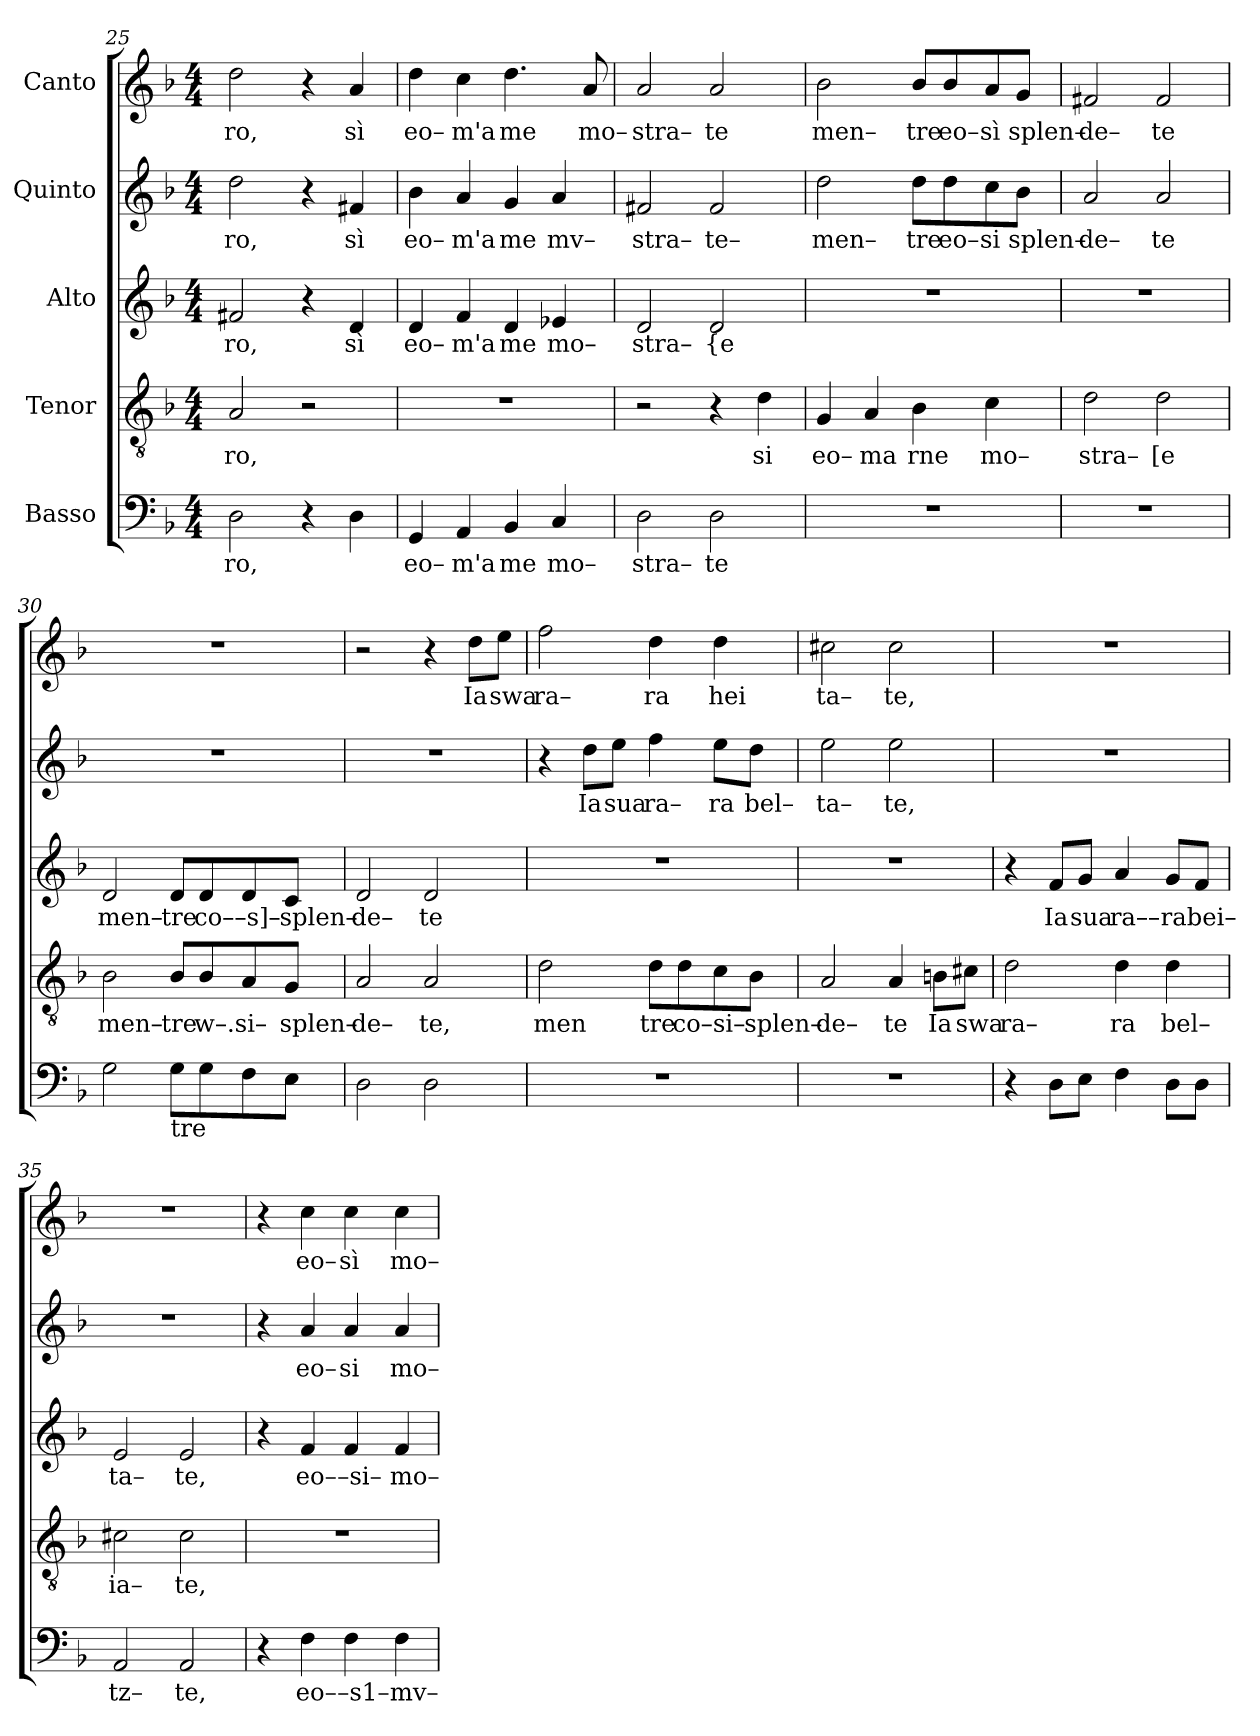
**kern	**text	**kern	**text	**kern	**text	**kern	**text	**kern	**text
*part5	*part5	*part4	*part4	*part3	*part3	*part2	*part2	*part1	*part1
*staff5	*staff5	*staff4	*staff4	*staff3	*staff3	*staff2	*staff2	*staff1	*staff1
*I"Basso	*	*I"Tenor	*	*I"Alto	*	*I"Quinto	*	*I"Canto	*
*clefF4	*	*clefGv2	*	*clefG2	*	*clefG2	*	*clefG2	*
*k[b-]	*	*k[b-]	*	*k[b-]	*	*k[b-]	*	*k[b-]	*
*F:	*	*F:	*	*F:	*	*F:	*	*F:	*
*M4/4	*	*M4/4	*	*M4/4	*	*M4/4	*	*M4/4	*
=25	=25	=25	=25	=25	=25	=25	=25	=25	=25
!	!LO:LY:b	!	!LO:LY:b	!	!LO:LY:b	!	!LO:LY:b	!	!LO:LY:b
2D\	ro,	2A/	ro,	2f#X/	ro,	2dd\	ro,	2dd\	ro,
4r	.	2r	.	4r	.	4r	.	4r	.
!	!	!	!	!	!LO:LY:b	!	!LO:LY:b	!	!LO:LY:b
4D\	.	.	.	4d/	sì	4f#X/	sì	4a/	sì
=26	=26	=26	=26	=26	=26	=26	=26	=26	=26
!	!LO:LY:b	!	!	!	!LO:LY:b	!	!LO:LY:b	!	!LO:LY:b
4GG/	eo–	1r	.	4d/	eo–	4b-\	eo–	4dd\	eo–
!	!LO:LY:b	!	!	!	!LO:LY:b	!	!LO:LY:b	!	!LO:LY:b
4AA/	m'a	.	.	4f/	m'a	4a/	m'a	4cc\	m'a
!	!LO:LY:b	!	!	!	!LO:LY:b	!	!LO:LY:b	!	!LO:LY:b
4BB-/	me	.	.	4d/	me	4g/	me	4.dd\	me
!	!LO:LY:b	!	!	!	!LO:LY:b	!	!LO:LY:b	!	!
4C/	mo–	.	.	4e-X/	mo–	4a/	mv–	.	.
!	!	!	!	!	!	!	!	!	!LO:LY:b
.	.	.	.	.	.	.	.	8a/	mo–
=27	=27	=27	=27	=27	=27	=27	=27	=27	=27
!	!LO:LY:b	!	!	!	!LO:LY:b	!	!LO:LY:b	!	!LO:LY:b
2D\	stra–	2r	.	2d/	stra–	2f#X/	stra–	2a/	stra–
!	!LO:LY:b	!	!	!	!LO:LY:b	!	!LO:LY:b	!	!LO:LY:b
2D\	te	4r	.	2d/	{e	2f#/	te–	2a/	te
!	!	!	!LO:LY:b	!	!	!	!	!	!
.	.	4d\	si	.	.	.	.	.	.
=28	=28	=28	=28	=28	=28	=28	=28	=28	=28
!	!	!	!LO:LY:b	!	!	!	!LO:LY:b	!	!LO:LY:b
1r	.	4G/	eo–	1r	.	2dd\	men–	2b-\	men–
!	!	!	!LO:LY:b	!	!	!	!	!	!
.	.	4A/	ma	.	.	.	.	.	.
!	!	!	!LO:LY:b	!	!	!	!LO:LY:b	!	!LO:LY:b
.	.	4B-\	rne	.	.	8dd\L	tre	8b-/L	tre
!	!	!	!	!	!	!	!LO:LY:b	!	!LO:LY:b
.	.	.	.	.	.	8dd\	eo–	8b-/	eo–
!	!	!	!LO:LY:b	!	!	!	!LO:LY:b	!	!LO:LY:b
.	.	4c\	mo–	.	.	8cc\	si	8a/	sì
!	!	!	!	!	!	!	!LO:LY:b	!	!LO:LY:b
.	.	.	.	.	.	8b-\J	splen–	8g/J	splen–
=29	=29	=29	=29	=29	=29	=29	=29	=29	=29
!	!	!	!LO:LY:b	!	!	!	!LO:LY:b	!	!LO:LY:b
1r	.	2d\	stra–	1r	.	2a/	de–	2f#X/	de–
!	!	!	!LO:LY:b	!	!	!	!LO:LY:b	!	!LO:LY:b
.	.	2d\	[e	.	.	2a/	te	2f#/	te
=30	=30	=30	=30	=30	=30	=30	=30	=30	=30
!	!	!	!LO:LY:b	!	!LO:LY:b	!	!	!	!
2G\	.	2B-\	men–	2d/	men–	1r	.	1r	.
!LO:TX:b:t=tre	!	!	!	!	!	!	!	!	!
!	!	!	!LO:LY:b	!	!LO:LY:b	!	!	!	!
8G\L	.	8B-/L	tre	8d/L	tre	.	.	.	.
!	!	!	!LO:LY:b	!	!LO:LY:b	!	!	!	!
8G\	.	8B-/	w–.si–	8d/	co––s]–	.	.	.	.
8F\	.	8A/	.	8d/	.	.	.	.	.
!	!	!	!LO:LY:b	!	!LO:LY:b	!	!	!	!
8E\J	.	8G/J	splen–	8c/J	splen–	.	.	.	.
=31	=31	=31	=31	=31	=31	=31	=31	=31	=31
!	!	!	!LO:LY:b	!	!LO:LY:b	!	!	!	!
2D\	.	2A/	de–	2d/	de–	1r	.	2r	.
!	!	!	!LO:LY:b	!	!LO:LY:b	!	!	!	!
2D\	.	2A/	te,	2d/	te	.	.	4r	.
!	!	!	!	!	!	!	!	!	!LO:LY:b
.	.	.	.	.	.	.	.	8dd\L	Ia
!	!	!	!	!	!	!	!	!	!LO:LY:b
.	.	.	.	.	.	.	.	8ee\J	swa
=32	=32	=32	=32	=32	=32	=32	=32	=32	=32
!	!	!	!LO:LY:b	!	!	!	!	!	!LO:LY:b
1r	.	2d\	men	1r	.	4r	.	2ff\	ra–
!	!	!	!	!	!	!	!LO:LY:b	!	!
.	.	.	.	.	.	8dd\L	Ia	.	.
!	!	!	!	!	!	!	!LO:LY:b	!	!
.	.	.	.	.	.	8ee\J	sua	.	.
!	!	!	!LO:LY:b	!	!	!	!LO:LY:b	!	!LO:LY:b
.	.	8d\L	tre	.	.	4ff\	ra–	4dd\	ra
!	!	!	!LO:LY:b	!	!	!	!	!	!
.	.	8d\	co–si–	.	.	.	.	.	.
!	!	!	!	!	!	!	!LO:LY:b	!	!LO:LY:b
.	.	8c\	.	.	.	8ee\L	ra	4dd\	hei
!	!	!	!LO:LY:b	!	!	!	!LO:LY:b	!	!
.	.	8B-\J	splen–	.	.	8dd\J	bel–	.	.
=33	=33	=33	=33	=33	=33	=33	=33	=33	=33
!	!	!	!LO:LY:b	!	!	!	!LO:LY:b	!	!LO:LY:b
1r	.	2A/	de–	1r	.	2ee\	ta–	2cc#X\	ta–
!	!	!	!LO:LY:b	!	!	!	!LO:LY:b	!	!LO:LY:b
.	.	4A/	te	.	.	2ee\	te,	2cc#\	te,
!	!	!	!LO:LY:b	!	!	!	!	!	!
.	.	8Bn\L	Ia	.	.	.	.	.	.
!	!	!	!LO:LY:b	!	!	!	!	!	!
.	.	8c#X\J	swa	.	.	.	.	.	.
=34	=34	=34	=34	=34	=34	=34	=34	=34	=34
!	!	!	!LO:LY:b	!	!	!	!	!	!
4r	.	2d\	ra–	4r	.	1r	.	1r	.
!	!	!	!	!	!LO:LY:b	!	!	!	!
8D\L	.	.	.	8f/L	Ia	.	.	.	.
!	!	!	!	!	!LO:LY:b	!	!	!	!
8E\J	.	.	.	8g/J	sua	.	.	.	.
!	!	!	!LO:LY:b	!	!LO:LY:b	!	!	!	!
4F\	.	4d\	ra	4a/	ra––	.	.	.	.
!	!	!	!LO:LY:b	!	!LO:LY:b	!	!	!	!
8D\L	.	4d\	bel–	8g/L	ra	.	.	.	.
!	!	!	!	!	!LO:LY:b	!	!	!	!
8D\J	.	.	.	8f/J	bei–	.	.	.	.
=35	=35	=35	=35	=35	=35	=35	=35	=35	=35
!	!LO:LY:b	!	!LO:LY:b	!	!LO:LY:b	!	!	!	!
2AA/	tz–	2c#X\	ia–	2e/	ta–	1r	.	1r	.
!	!LO:LY:b	!	!LO:LY:b	!	!LO:LY:b	!	!	!	!
2AA/	te,	2c#\	te,	2e/	te,	.	.	.	.
=36	=36	=36	=36	=36	=36	=36	=36	=36	=36
4r	.	1r	.	4r	.	4r	.	4r	.
!	!LO:LY:b	!	!	!	!LO:LY:b	!	!LO:LY:b	!	!LO:LY:b
4F\	eo–	.	.	4f/	eo–	4a/	eo–	4cc\	eo–
!	!LO:LY:b	!	!	!	!LO:LY:b	!	!LO:LY:b	!	!LO:LY:b
4F\	–s1–	.	.	4f/	–si–	4a/	si	4cc\	sì
!	!LO:LY:b	!	!	!	!LO:LY:b	!	!LO:LY:b	!	!LO:LY:b
4F\	mv–	.	.	4f/	mo–	4a/	mo–	4cc\	mo–
=	=	=	=	=	=	=	=	=	=
*-	*-	*-	*-	*-	*-	*-	*-	*-	*-
